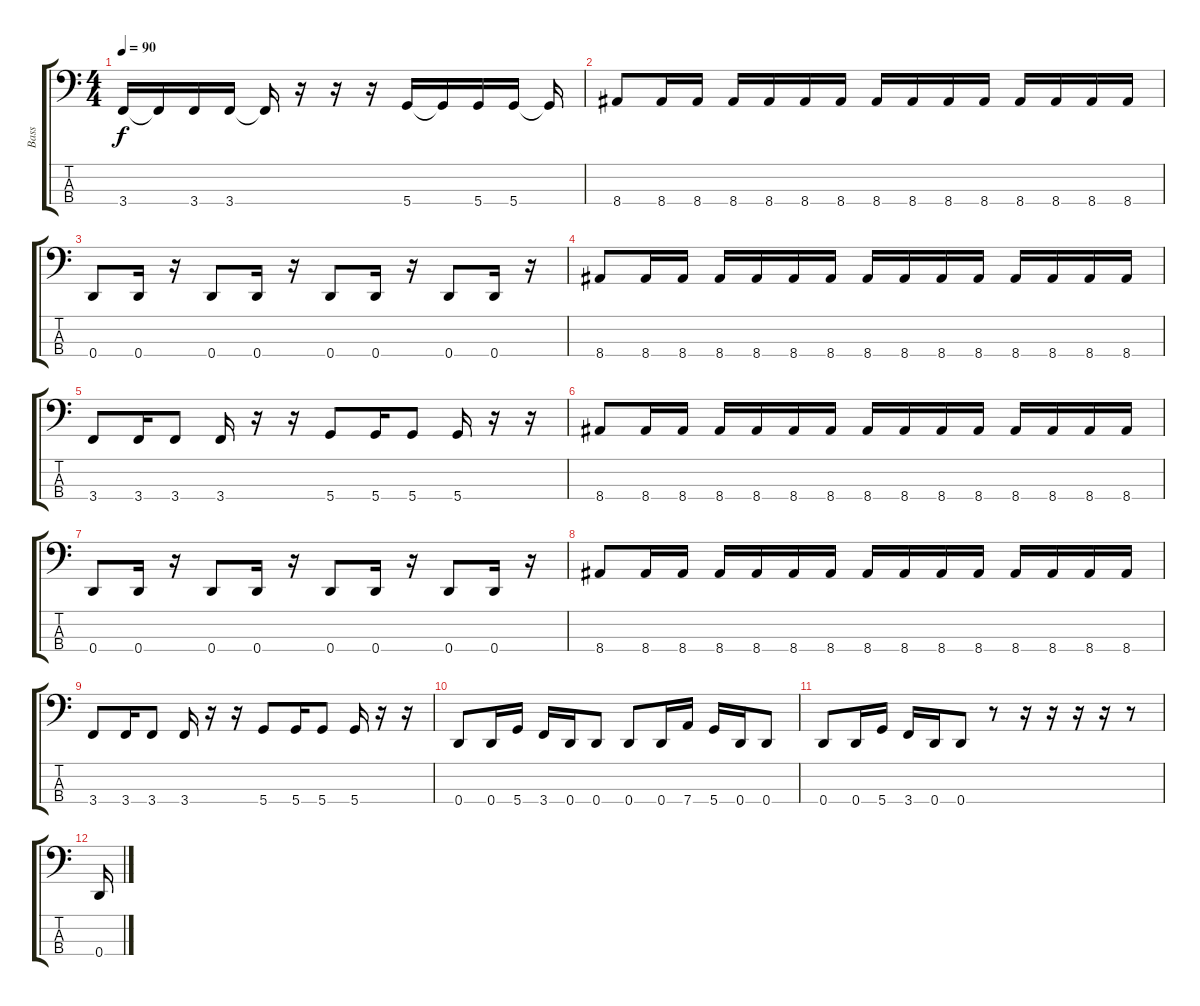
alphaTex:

\track ("Bass" "Bass") {instrument electricbasspick}
\staff {score tabs}
\tuning (G2 D2 A1 D1) {hide}
\ts (4 4)
\tempo 90
\clef f4
\ks c
3.4.16{dy f} 3.4{t}.16 3.4.16 3.4.16 3.4{t}.16 r.16 r.16 r.16 5.4.16 5.4{t}.16 5.4.16 5.4.16 5.4{t}.16 |
8.4.8 8.4.16 8.4.16 8.4.16 8.4.16 8.4.16 8.4.16 8.4.16 8.4.16 8.4.16 8.4.16 8.4.16 8.4.16 8.4.16 8.4.16 |
0.4.8 0.4.16 r.16 0.4.8 0.4.16 r.16 0.4.8 0.4.16 r.16 0.4.8 0.4.16 r.16 |
8.4.8 8.4.16 8.4.16 8.4.16 8.4.16 8.4.16 8.4.16 8.4.16 8.4.16 8.4.16 8.4.16 8.4.16 8.4.16 8.4.16 8.4.16 |
3.4.8 3.4.16 3.4.8 3.4.16 r.16 r.16 5.4.8 5.4.16 5.4.8 5.4.16 r.16 r.16 |
8.4.8 8.4.16 8.4.16 8.4.16 8.4.16 8.4.16 8.4.16 8.4.16 8.4.16 8.4.16 8.4.16 8.4.16 8.4.16 8.4.16 8.4.16 |
0.4.8 0.4.16 r.16 0.4.8 0.4.16 r.16 0.4.8 0.4.16 r.16 0.4.8 0.4.16 r.16 |
8.4.8 8.4.16 8.4.16 8.4.16 8.4.16 8.4.16 8.4.16 8.4.16 8.4.16 8.4.16 8.4.16 8.4.16 8.4.16 8.4.16 8.4.16 |
3.4.8 3.4.16 3.4.8 3.4.16 r.16 r.16 5.4.8 5.4.16 5.4.8 5.4.16 r.16 r.16 |
0.4.8 0.4.16 5.4.16 3.4.16 0.4.16 0.4.8 0.4.8 0.4.16 7.4.16 5.4.16 0.4.16 0.4.8 |
0.4.8 0.4.16 5.4.16 3.4.16 0.4.16 0.4.8 r.8 r.16 r.16 r.16 r.16 r.8 |
0.4.16
